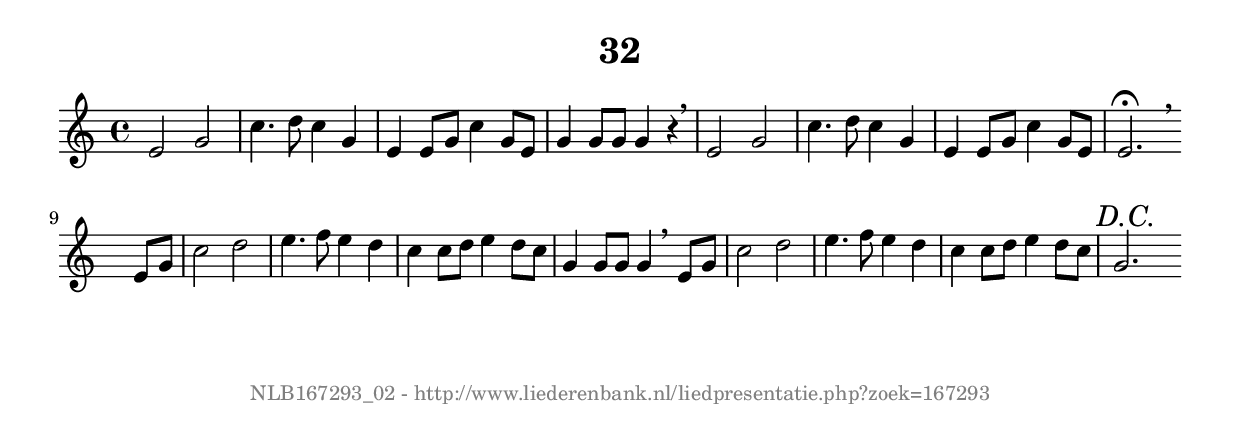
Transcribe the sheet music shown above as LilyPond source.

%
% produced by wce2krn 1.64 (7 June 2014)
%
\version"2.16"
#(append! paper-alist '(("long" . (cons (* 210 mm) (* 2000 mm)))))
#(set-default-paper-size "long")
sb = {\breathe}
mBreak = {\breathe }
bBreak = {\breathe }
x = {\once\override NoteHead #'style = #'cross }
gl=\glissando
itime={\override Staff.TimeSignature #'stencil = ##f }
ficta = {\once\set suggestAccidentals = ##t}
fine = {\once\override Score.RehearsalMark #'self-alignment-X = #1 \mark \markup {\italic{Fine}}}
dc = {\once\override Score.RehearsalMark #'self-alignment-X = #1 \mark \markup {\italic{D.C.}}}
dcf = {\once\override Score.RehearsalMark #'self-alignment-X = #1 \mark \markup {\italic{D.C. al Fine}}}
dcc = {\once\override Score.RehearsalMark #'self-alignment-X = #1 \mark \markup {\italic{D.C. al Coda}}}
ds = {\once\override Score.RehearsalMark #'self-alignment-X = #1 \mark \markup {\italic{D.S.}}}
dsf = {\once\override Score.RehearsalMark #'self-alignment-X = #1 \mark \markup {\italic{D.S. al Fine}}}
dsc = {\once\override Score.RehearsalMark #'self-alignment-X = #1 \mark \markup {\italic{D.S. al Coda}}}
pv = {\set Score.repeatCommands = #'((volta "1"))}
sv = {\set Score.repeatCommands = #'((volta "2"))}
tv = {\set Score.repeatCommands = #'((volta "3"))}
qv = {\set Score.repeatCommands = #'((volta "4"))}
xv = {\set Score.repeatCommands = #'((volta #f))}
\header{ tagline = ""
title = "32"
}
\score {{
\key c \major
\relative g'
{
\set melismaBusyProperties = #'()
\time 4/4
\tempo 4=120
\override Score.MetronomeMark #'transparent = ##t
\override Score.RehearsalMark #'break-visibility = #(vector #t #t #f)
e2 g c4. d8 c4 g e e8 g c4 g8 e g4 g8 g g4 r4 \sb e2 g c4. d8 c4 g e e8 g c4 g8 e e2.^\fermata s4 \bar ":|:" \bBreak
s2. e8 g c2 d e4. f8 e4 d c c8 d e4 d8 c g4 g8 g g4 \sb e8 g c2 d e4. f8 e4 d c c8 d e4 d8 c g2.\dc s4 \bar ":|"
 }}
 \midi { }
 \layout {
            indent = 0.0\cm
}
}
\markup { \vspace #0 } \markup { \with-color #grey \fill-line { \center-column { \smaller "NLB167293_02 - http://www.liederenbank.nl/liedpresentatie.php?zoek=167293" } } }
